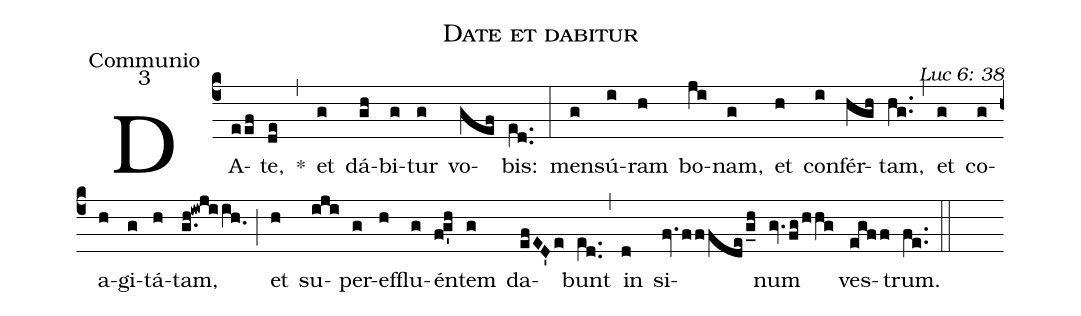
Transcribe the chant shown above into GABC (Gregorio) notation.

name: Date et dabitur;
office-part: Communio;
mode: 3;
commentary: Luc 6: 38;
%%
(c4) DA(eef)te,(de) *(,) et(g) dá(gh)bi(g)tur(g) vo(gef)bis:(e[ll:1]d..) (:)
men(g)sú(i)ram(h) bo(ji)nam,(g) et(h) con(i)fér(hgh)tam,(hg..) (,) et(g) co(g)a(h)gi(g)tá(h)tam,(g.h!iwjiih.0) (;) et(h) su(iji)per(g)ef(h)flu(g)én(fg'h)tem(g) da(efED'e)bunt(e[ll:1]d..) (,) in(d) si(fv.fffdeg_h)num(gv.fg/hhg) ves(egff)trum.(fe..) (::)
